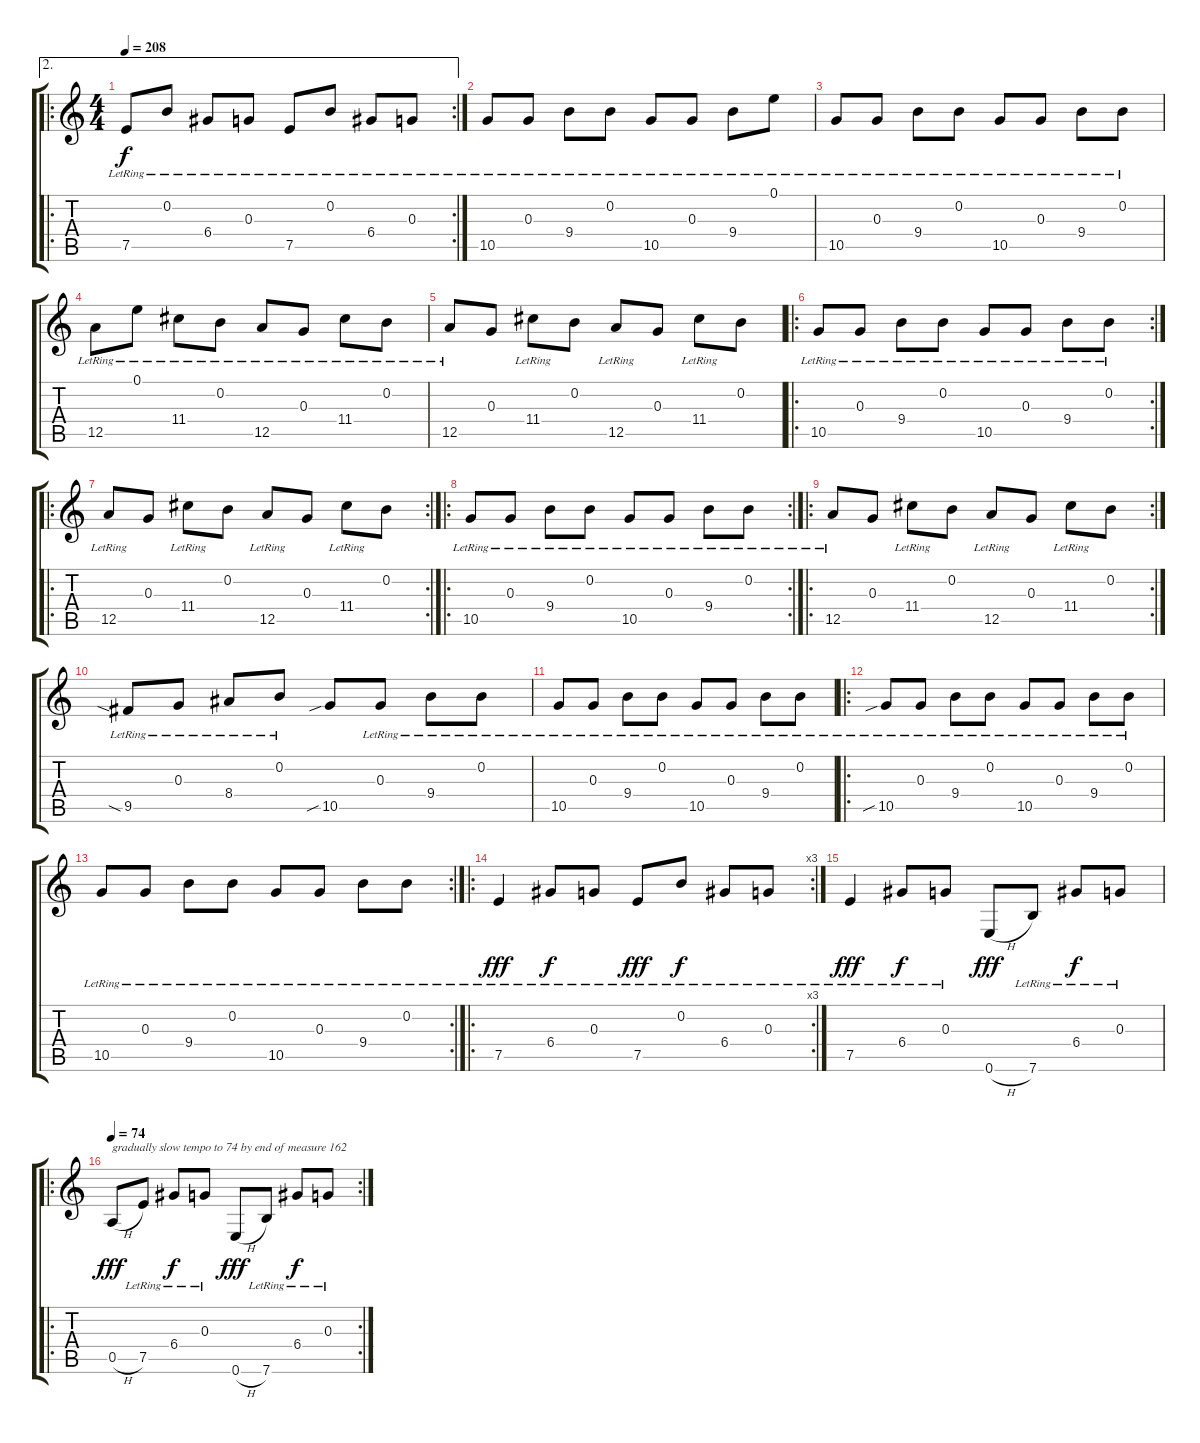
\track "" {instrument acousticguitarsteel}
\staff {score tabs}
\tuning (E4 B3 G3 D3 A2 E2) {hide}
\ae 2
\ro
\rc 2
\ts (4 4)
\tempo 208
\clef g2
\ks c
7.5{lr}.8{dy f} 0.2{lr}.8 6.4{lr}.8 0.3{lr}.8 7.5{lr}.8 0.2{lr}.8 6.4{lr}.8 0.3{lr}.8 |
10.5{lr}.8 0.3{lr}.8 9.4{lr}.8 0.2{lr}.8 10.5{lr}.8 0.3{lr}.8 9.4{lr}.8 0.1{lr}.8 |
10.5{lr}.8 0.3{lr}.8 9.4{lr}.8 0.2{lr}.8 10.5{lr}.8 0.3{lr}.8 9.4{lr}.8 0.2{lr}.8 |
12.5{lr}.8 0.1{lr}.8 11.4{lr}.8 0.2{lr}.8 12.5{lr}.8 0.3{lr}.8 11.4{lr}.8 0.2{lr}.8 |
12.5{lr}.8 0.3.8 11.4{lr}.8 0.2.8 12.5{lr}.8 0.3.8 11.4{lr}.8 0.2.8 |
\ro
\rc 2
10.5{lr}.8 0.3{lr}.8 9.4{lr}.8 0.2{lr}.8 10.5{lr}.8 0.3{lr}.8 9.4{lr}.8 0.2{lr}.8 |
\ro
\rc 2
12.5{lr}.8 0.3.8 11.4{lr}.8 0.2.8 12.5{lr}.8 0.3.8 11.4{lr}.8 0.2.8 |
\ro
\rc 2
10.5{lr}.8 0.3{lr}.8 9.4{lr}.8 0.2{lr}.8 10.5{lr}.8 0.3{lr}.8 9.4{lr}.8 0.2{lr}.8 |
\ro
\rc 2
12.5{lr}.8 0.3.8 11.4{lr}.8 0.2.8 12.5{lr}.8 0.3.8 11.4{lr}.8 0.2.8 |
9.5{sia lr}.8 0.3{lr}.8 8.4{lr}.8 0.2{lr}.8 10.5{sib}.8 0.3{lr}.8 9.4{lr}.8 0.2{lr}.8 |
10.5{lr}.8 0.3{lr}.8 9.4{lr}.8 0.2{lr}.8 10.5{lr}.8 0.3{lr}.8 9.4{lr}.8 0.2{lr}.8 |
\ro
10.5{sib lr}.8 0.3{lr}.8 9.4{lr}.8 0.2{lr}.8 10.5{lr}.8 0.3{lr}.8 9.4{lr}.8 0.2{lr}.8 |
\rc 2
10.5{lr}.8 0.3{lr}.8 9.4{lr}.8 0.2{lr}.8 10.5{lr}.8 0.3{lr}.8 9.4{lr}.8 0.2{lr}.8 |
\ro
\rc 3
7.5{lr}.4{dy fff} 6.4{lr}.8{dy f} 0.3{lr}.8 7.5{lr}.8{dy fff} 0.2{lr}.8{dy f} 6.4{lr}.8 0.3{lr}.8 |
7.5{lr}.4{dy fff} 6.4{lr}.8{dy f} 0.3{lr}.8 0.6{h}.8{dy fff} 7.6{lr}.8 6.4{lr}.8{dy f} 0.3{lr}.8 |
\ro
\rc 2
\tempo 74
0.5{h}.8{txt "gradually slow tempo to 74 by end of measure 162" dy fff} 7.5{lr}.8 6.4{lr}.8{dy f} 0.3{lr}.8 0.6{h}.8{dy fff} 7.6{lr}.8 6.4{lr}.8{dy f} 0.3{lr}.8
